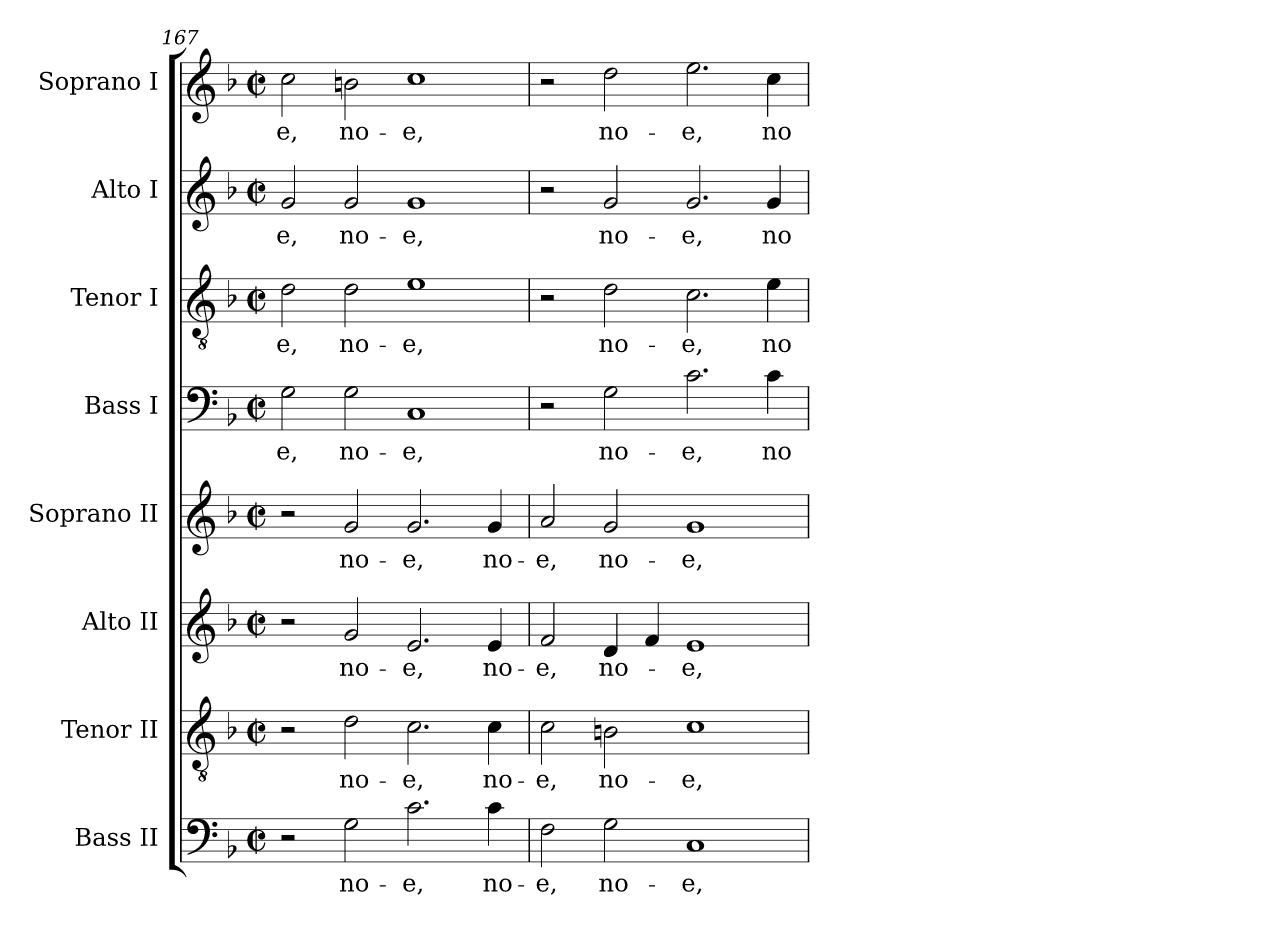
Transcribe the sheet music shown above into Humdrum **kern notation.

**kern	**text	**kern	**text	**kern	**text	**kern	**text	**kern	**text	**kern	**text	**kern	**text	**kern	**text
*part8	*part8	*part7	*part7	*part6	*part6	*part5	*part5	*part4	*part4	*part3	*part3	*part2	*part2	*part1	*part1
*staff8	*staff8	*staff7	*staff7	*staff6	*staff6	*staff5	*staff5	*staff4	*staff4	*staff3	*staff3	*staff2	*staff2	*staff1	*staff1
*I"Bass II	*	*I"Tenor II	*	*I"Alto II	*	*I"Soprano II	*	*I"Bass I	*	*I"Tenor I	*	*I"Alto I	*	*I"Soprano I	*
*I'B. II	*	*I'T. II	*	*I'A. II	*	*	*	*I'B. I	*	*I'T. I	*	*I'A. I	*	*	*
*clefF4	*	*clefGv2	*	*clefG2	*	*clefG2	*	*clefF4	*	*clefGv2	*	*clefG2	*	*clefG2	*
*	*	*ITrd7c12	*	*	*	*	*	*	*	*ITrd7c12	*	*	*	*	*
*k[b-]	*	*k[b-]	*	*k[b-]	*	*k[b-]	*	*k[b-]	*	*k[b-]	*	*k[b-]	*	*k[b-]	*
*F:	*	*F:	*	*F:	*	*F:	*	*F:	*	*F:	*	*F:	*	*F:	*
*M2/2	*	*M2/2	*	*M2/2	*	*M2/2	*	*M2/2	*	*M2/2	*	*M2/2	*	*M2/2	*
*met(c|)	*	*met(c|)	*	*met(c|)	*	*met(c|)	*	*met(c|)	*	*met(c|)	*	*met(c|)	*	*met(c|)	*
=167	=167	=167	=167	=167	=167	=167	=167	=167	=167	=167	=167	=167	=167	=167	=167
!	!	!	!	!	!	!	!	!	!LO:LY:b:color=#000000	!	!	!	!	!	!
!	!	!	!	!	!	!	!	!	!	!	!LO:LY:b:color=#000000	!	!	!	!
!	!	!	!	!	!	!	!	!	!	!	!	!	!LO:LY:b:color=#000000	!	!
!	!	!	!	!	!	!	!	!	!	!	!	!	!	!	!LO:LY:b:color=#000000
2r	.	2r	.	2r	.	2r	.	2Gi\	-e,	2Di\	-e,	2gi/	-e,	2cci\	-e,
!	!LO:LY:b:color=#000000	!	!	!	!	!	!	!	!	!	!	!	!	!	!
!	!	!	!LO:LY:b:color=#000000	!	!	!	!	!	!	!	!	!	!	!	!
!	!	!	!	!	!LO:LY:b:color=#000000	!	!	!	!	!	!	!	!	!	!
!	!	!	!	!	!	!	!LO:LY:b:color=#000000	!	!	!	!	!	!	!	!
!	!	!	!	!	!	!	!	!	!LO:LY:b:color=#000000	!	!	!	!	!	!
!	!	!	!	!	!	!	!	!	!	!	!LO:LY:b:color=#000000	!	!	!	!
!	!	!	!	!	!	!	!	!	!	!	!	!	!LO:LY:b:color=#000000	!	!
!	!	!	!	!	!	!	!	!	!	!	!	!	!	!	!LO:LY:b:color=#000000
2Gi\	no-	2Di\	no-	2gi/	no-	2gi/	no-	2Gi\	no-	2Di\	no-	2gi/	no-	2bni\	no-
!	!LO:LY:b:color=#000000	!	!	!	!	!	!	!	!	!	!	!	!	!	!
!	!	!	!LO:LY:b:color=#000000	!	!	!	!	!	!	!	!	!	!	!	!
!	!	!	!	!	!LO:LY:b:color=#000000	!	!	!	!	!	!	!	!	!	!
!	!	!	!	!	!	!	!LO:LY:b:color=#000000	!	!	!	!	!	!	!	!
!	!	!	!	!	!	!	!	!	!LO:LY:b:color=#000000	!	!	!	!	!	!
!	!	!	!	!	!	!	!	!	!	!	!LO:LY:b:color=#000000	!	!	!	!
!	!	!	!	!	!	!	!	!	!	!	!	!	!LO:LY:b:color=#000000	!	!
!	!	!	!	!	!	!	!	!	!	!	!	!	!	!	!LO:LY:b:color=#000000
2.ci\	-e,	2.Ci\	-e,	2.ei/	-e,	2.gi/	-e,	1Ci	-e,	1Ei	-e,	1gi	-e,	1cci	-e,
!	!LO:LY:b:color=#000000	!	!	!	!	!	!	!	!	!	!	!	!	!	!
!	!	!	!LO:LY:b:color=#000000	!	!	!	!	!	!	!	!	!	!	!	!
!	!	!	!	!	!LO:LY:b:color=#000000	!	!	!	!	!	!	!	!	!	!
!	!	!	!	!	!	!	!LO:LY:b:color=#000000	!	!	!	!	!	!	!	!
4ci\	no-	4Ci\	no-	4ei/	no-	4gi/	no-	.	.	.	.	.	.	.	.
=168	=168	=168	=168	=168	=168	=168	=168	=168	=168	=168	=168	=168	=168	=168	=168
!	!LO:LY:b:color=#000000	!	!	!	!	!	!	!	!	!	!	!	!	!	!
!	!	!	!LO:LY:b:color=#000000	!	!	!	!	!	!	!	!	!	!	!	!
!	!	!	!	!	!LO:LY:b:color=#000000	!	!	!	!	!	!	!	!	!	!
!	!	!	!	!	!	!	!LO:LY:b:color=#000000	!	!	!	!	!	!	!	!
2Fi\	-e,	2Ci\	-e,	2fi/	-e,	2ai/	-e,	2r	.	2r	.	2r	.	2r	.
!	!LO:LY:b:color=#000000	!	!	!	!	!	!	!	!	!	!	!	!	!	!
!	!	!	!LO:LY:b:color=#000000	!	!	!	!	!	!	!	!	!	!	!	!
!	!	!	!	!	!LO:LY:b:color=#000000	!	!	!	!	!	!	!	!	!	!
!	!	!	!	!	!	!	!LO:LY:b:color=#000000	!	!	!	!	!	!	!	!
!	!	!	!	!	!	!	!	!	!LO:LY:b:color=#000000	!	!	!	!	!	!
!	!	!	!	!	!	!	!	!	!	!	!LO:LY:b:color=#000000	!	!	!	!
!	!	!	!	!	!	!	!	!	!	!	!	!	!LO:LY:b:color=#000000	!	!
!	!	!	!	!	!	!	!	!	!	!	!	!	!	!	!LO:LY:b:color=#000000
2Gi\	no-	2BBni\	no-	4di/	no-	2gi/	no-	2Gi\	no-	2Di\	no-	2gi/	no-	2ddi\	no-
.	.	.	.	4fi/	.	.	.	.	.	.	.	.	.	.	.
!	!LO:LY:b:color=#000000	!	!	!	!	!	!	!	!	!	!	!	!	!	!
!	!	!	!LO:LY:b:color=#000000	!	!	!	!	!	!	!	!	!	!	!	!
!	!	!	!	!	!LO:LY:b:color=#000000	!	!	!	!	!	!	!	!	!	!
!	!	!	!	!	!	!	!LO:LY:b:color=#000000	!	!	!	!	!	!	!	!
!	!	!	!	!	!	!	!	!	!LO:LY:b:color=#000000	!	!	!	!	!	!
!	!	!	!	!	!	!	!	!	!	!	!LO:LY:b:color=#000000	!	!	!	!
!	!	!	!	!	!	!	!	!	!	!	!	!	!LO:LY:b:color=#000000	!	!
!	!	!	!	!	!	!	!	!	!	!	!	!	!	!	!LO:LY:b:color=#000000
1Ci	-e,	1Ci	-e,	1ei	-e,	1gi	-e,	2.ci\	-e,	2.Ci\	-e,	2.gi/	-e,	2.eei\	-e,
!	!	!	!	!	!	!	!	!	!LO:LY:b:color=#000000	!	!	!	!	!	!
!	!	!	!	!	!	!	!	!	!	!	!LO:LY:b:color=#000000	!	!	!	!
!	!	!	!	!	!	!	!	!	!	!	!	!	!LO:LY:b:color=#000000	!	!
!	!	!	!	!	!	!	!	!	!	!	!	!	!	!	!LO:LY:b:color=#000000
.	.	.	.	.	.	.	.	4ci\	no-	4Ei\	no-	4gi/	no-	4cci\	no-
=	=	=	=	=	=	=	=	=	=	=	=	=	=	=	=
*-	*-	*-	*-	*-	*-	*-	*-	*-	*-	*-	*-	*-	*-	*-	*-
